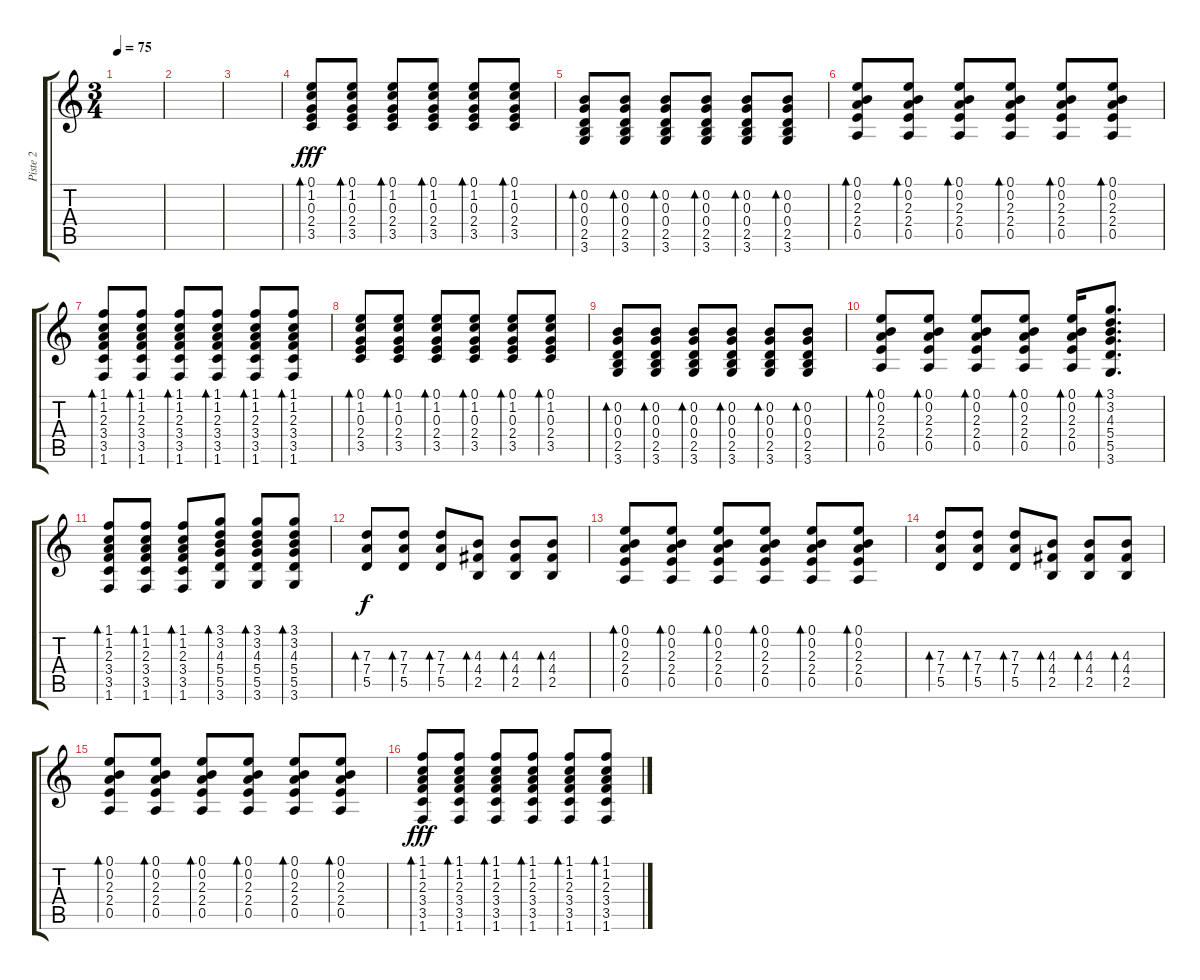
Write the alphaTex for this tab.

\track ("Piste 2" "Piste 2") {instrument acousticguitarsteel}
\staff {score tabs}
\tuning (E4 B3 G3 D3 A2 E2) {hide}
\ts (3 4)
\tempo 75
\clef g2
\ks c
|
|
|
(0.1 1.2 0.3 2.4 3.5).8{bd 30 dy fff} (0.1 1.2 0.3 2.4 3.5).8{bd 30} (0.1 1.2 0.3 2.4 3.5).8{bd 30} (0.1 1.2 0.3 2.4 3.5).8{bd 30} (0.1 1.2 0.3 2.4 3.5).8{bd 30} (0.1 1.2 0.3 2.4 3.5).8{bd 30} |
(0.2 0.3 0.4 2.5 3.6).8{bd 30} (0.2 0.3 0.4 2.5 3.6).8{bd 30} (0.2 0.3 0.4 2.5 3.6).8{bd 30} (0.2 0.3 0.4 2.5 3.6).8{bd 30} (0.2 0.3 0.4 2.5 3.6).8{bd 30} (0.2 0.3 0.4 2.5 3.6).8{bd 30} |
(0.1 0.2 2.3 2.4 0.5).8{bd 30} (0.1 0.2 2.3 2.4 0.5).8{bd 30} (0.1 0.2 2.3 2.4 0.5).8{bd 30} (0.1 0.2 2.3 2.4 0.5).8{bd 30} (0.1 0.2 2.3 2.4 0.5).8{bd 30} (0.1 0.2 2.3 2.4 0.5).8{bd 30} |
(1.1 1.2 2.3 3.4 3.5 1.6).8{bd 30} (1.1 1.2 2.3 3.4 3.5 1.6).8{bd 30} (1.1 1.2 2.3 3.4 3.5 1.6).8{bd 30} (1.1 1.2 2.3 3.4 3.5 1.6).8{bd 30} (1.1 1.2 2.3 3.4 3.5 1.6).8{bd 30} (1.1 1.2 2.3 3.4 3.5 1.6).8{bd 30} |
(0.1 1.2 0.3 2.4 3.5).8{bd 30} (0.1 1.2 0.3 2.4 3.5).8{bd 30} (0.1 1.2 0.3 2.4 3.5).8{bd 30} (0.1 1.2 0.3 2.4 3.5).8{bd 30} (0.1 1.2 0.3 2.4 3.5).8{bd 30} (0.1 1.2 0.3 2.4 3.5).8{bd 30} |
(0.2 0.3 0.4 2.5 3.6).8{bd 30} (0.2 0.3 0.4 2.5 3.6).8{bd 30} (0.2 0.3 0.4 2.5 3.6).8{bd 30} (0.2 0.3 0.4 2.5 3.6).8{bd 30} (0.2 0.3 0.4 2.5 3.6).8{bd 30} (0.2 0.3 0.4 2.5 3.6).8{bd 30} |
(0.1 0.2 2.3 2.4 0.5).8{bd 30} (0.1 0.2 2.3 2.4 0.5).8{bd 30} (0.1 0.2 2.3 2.4 0.5).8{bd 30} (0.1 0.2 2.3 2.4 0.5).8{bd 30} (0.1 0.2 2.3 2.4 0.5).16{bd 30} (3.1 3.2 4.3 5.4 5.5 3.6).8{d bd 30} |
(1.1 1.2 2.3 3.4 3.5 1.6).8{bd 30} (1.1 1.2 2.3 3.4 3.5 1.6).8{bd 30} (1.1 1.2 2.3 3.4 3.5 1.6).8{bd 30} (3.1 3.2 4.3 5.4 5.5 3.6).8{bd 30} (3.1 3.2 4.3 5.4 5.5 3.6).8{bd 30} (3.1 3.2 4.3 5.4 5.5 3.6).8{bd 30} |
(7.3 7.4 5.5).8{bd 30 dy f} (7.3 7.4 5.5).8{bd 30} (7.3 7.4 5.5).8{bd 30} (4.3 4.4 2.5).8{bd 30} (4.3 4.4 2.5).8{bd 30} (4.3 4.4 2.5).8{bd 30} |
(0.1 0.2 2.3 2.4 0.5).8{bd 30} (0.1 0.2 2.3 2.4 0.5).8{bd 30} (0.1 0.2 2.3 2.4 0.5).8{bd 30} (0.1 0.2 2.3 2.4 0.5).8{bd 30} (0.1 0.2 2.3 2.4 0.5).8{bd 30} (0.1 0.2 2.3 2.4 0.5).8{bd 30} |
(7.3 7.4 5.5).8{bd 30} (7.3 7.4 5.5).8{bd 30} (7.3 7.4 5.5).8{bd 30} (4.3 4.4 2.5).8{bd 30} (4.3 4.4 2.5).8{bd 30} (4.3 4.4 2.5).8{bd 30} |
(0.1 0.2 2.3 2.4 0.5).8{bd 30} (0.1 0.2 2.3 2.4 0.5).8{bd 30} (0.1 0.2 2.3 2.4 0.5).8{bd 30} (0.1 0.2 2.3 2.4 0.5).8{bd 30} (0.1 0.2 2.3 2.4 0.5).8{bd 30} (0.1 0.2 2.3 2.4 0.5).8{bd 30} |
(1.1 1.2 2.3 3.4 3.5 1.6).8{bd 30 dy fff} (1.1 1.2 2.3 3.4 3.5 1.6).8{bd 30} (1.1 1.2 2.3 3.4 3.5 1.6).8{bd 30} (1.1 1.2 2.3 3.4 3.5 1.6).8{bd 30} (1.1 1.2 2.3 3.4 3.5 1.6).8{bd 30} (1.1 1.2 2.3 3.4 3.5 1.6).8{bd 30}
